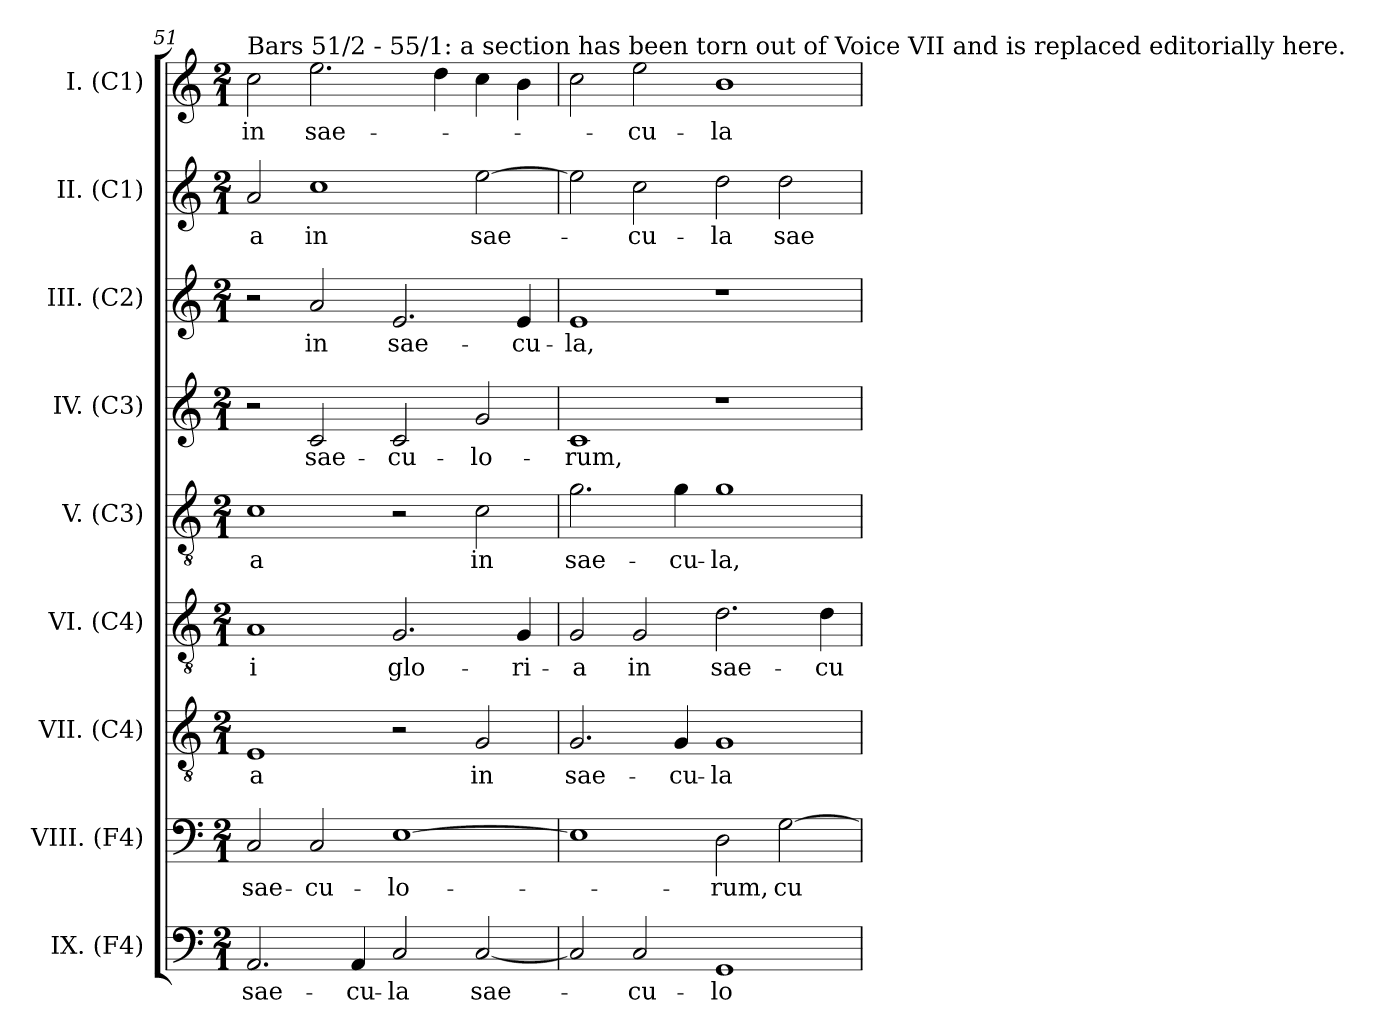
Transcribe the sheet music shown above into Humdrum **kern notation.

**kern	**text	**kern	**text	**kern	**text	**kern	**text	**kern	**text	**kern	**text	**kern	**text	**kern	**text	**kern	**text
*part9	*part9	*part8	*part8	*part7	*part7	*part6	*part6	*part5	*part5	*part4	*part4	*part3	*part3	*part2	*part2	*part1	*part1
*staff9	*staff9	*staff8	*staff8	*staff7	*staff7	*staff6	*staff6	*staff5	*staff5	*staff4	*staff4	*staff3	*staff3	*staff2	*staff2	*staff1	*staff1
*I"IX. (F4)	*	*I"VIII. (F4)	*	*I"VII. (C4)	*	*I"VI. (C4)	*	*I"V. (C3)	*	*I"IV. (C3)	*	*I"III. (C2)	*	*I"II. (C1)	*	*I"I. (C1)	*
*I'IX.	*	*I'VIII.	*	*I'VII.	*	*I'VI.	*	*I'V.	*	*I'IV.	*	*I'III.	*	*I'II.	*	*I'I.	*
!!LO:PB:g=z
*clefF4	*	*clefF4	*	*clefGv2	*	*clefGv2	*	*clefGv2	*	*clefG2	*	*clefG2	*	*clefG2	*	*clefG2	*
*	*	*	*	*	*	*	*	*ITrd7c12	*	*	*	*	*	*	*	*	*
*k[]	*	*k[]	*	*k[]	*	*k[]	*	*k[]	*	*k[]	*	*k[]	*	*k[]	*	*k[]	*
*C:	*	*C:	*	*C:	*	*C:	*	*C:	*	*C:	*	*C:	*	*C:	*	*C:	*
*M2/1	*	*M2/1	*	*M2/1	*	*M2/1	*	*M2/1	*	*M2/1	*	*M2/1	*	*M2/1	*	*M2/1	*
=51	=51	=51	=51	=51	=51	=51	=51	=51	=51	=51	=51	=51	=51	=51	=51	=51	=51
!	!LO:LY:b:color=#000000	!	!	!	!	!	!	!	!	!	!	!	!	!	!	!	!
!	!	!	!LO:LY:b:color=#000000	!	!	!	!	!	!	!	!	!	!	!	!	!	!
!	!	!	!	!	!LO:LY:b:color=#000000	!	!	!	!	!	!	!	!	!	!	!	!
!	!	!	!	!	!	!	!LO:LY:b:color=#000000	!	!	!	!	!	!	!	!	!	!
!	!	!	!	!	!	!	!	!	!LO:LY:b:color=#000000	!	!	!	!	!	!	!	!
!	!	!	!	!	!	!	!	!	!	!	!	!	!	!	!LO:LY:b:color=#000000	!	!
!	!	!	!	!	!	!	!	!	!	!	!	!	!	!	!	!LO:TX:a:t=Bars 51/2 - 55/1&colon; a section has been torn out of Voice VII and is replaced editorially here.	!
!	!	!	!	!	!	!	!	!	!	!	!	!	!	!	!	!	!LO:LY:b:color=#000000
2.AAi/	sae-	2Ci/	sae-	1Ei	-a	1Ai	-i	1Ci	-a	2r	.	2r	.	2ai/	-a	2cci\	in
!	!	!	!LO:LY:b:color=#000000	!	!	!	!	!	!	!	!	!	!	!	!	!	!
!	!	!	!	!	!	!	!	!	!	!	!LO:LY:b:color=#000000	!	!	!	!	!	!
!	!	!	!	!	!	!	!	!	!	!	!	!	!LO:LY:b:color=#000000	!	!	!	!
!	!	!	!	!	!	!	!	!	!	!	!	!	!	!	!LO:LY:b:color=#000000	!	!
!	!	!	!	!	!	!	!	!	!	!	!	!	!	!	!	!	!LO:LY:b:color=#000000
.	.	2Ci/	-cu-	.	.	.	.	.	.	2ci/	sae-	2ai/	in	1cci	in	2.eei\	sae-
!	!LO:LY:b:color=#000000	!	!	!	!	!	!	!	!	!	!	!	!	!	!	!	!
4AAi/	-cu-	.	.	.	.	.	.	.	.	.	.	.	.	.	.	.	.
!	!LO:LY:b:color=#000000	!	!	!	!	!	!	!	!	!	!	!	!	!	!	!	!
!	!	!	!LO:LY:b:color=#000000	!	!	!	!	!	!	!	!	!	!	!	!	!	!
!	!	!	!	!	!	!	!LO:LY:b:color=#000000	!	!	!	!	!	!	!	!	!	!
!	!	!	!	!	!	!	!	!	!	!	!LO:LY:b:color=#000000	!	!	!	!	!	!
!	!	!	!	!	!	!	!	!	!	!	!	!	!LO:LY:b:color=#000000	!	!	!	!
2Ci/	-la	[1Ei	-lo-	2r	.	2.Gi/	glo-	2r	.	2ci/	-cu-	2.ei/	sae-	.	.	.	.
.	.	.	.	.	.	.	.	.	.	.	.	.	.	.	.	4ddi\	.
!	!LO:LY:b:color=#000000	!	!	!	!	!	!	!	!	!	!	!	!	!	!	!	!
!	!	!	!	!	!LO:LY:b:color=#000000	!	!	!	!	!	!	!	!	!	!	!	!
!	!	!	!	!	!	!	!	!	!LO:LY:b:color=#000000	!	!	!	!	!	!	!	!
!	!	!	!	!	!	!	!	!	!	!	!LO:LY:b:color=#000000	!	!	!	!	!	!
!	!	!	!	!	!	!	!	!	!	!	!	!	!	!	!LO:LY:b:color=#000000	!	!
[2Ci/	sae-	.	.	2Gi/	in	.	.	2Ci\	in	2gi/	-lo-	.	.	[2eei\	sae-	4cci\	.
!	!	!	!	!	!	!	!LO:LY:b:color=#000000	!	!	!	!	!	!	!	!	!	!
!	!	!	!	!	!	!	!	!	!	!	!	!	!LO:LY:b:color=#000000	!	!	!	!
.	.	.	.	.	.	4Gi/	-ri-	.	.	.	.	4ei/	-cu-	.	.	4bi\	.
=52	=52	=52	=52	=52	=52	=52	=52	=52	=52	=52	=52	=52	=52	=52	=52	=52	=52
!	!	!	!	!	!LO:LY:b:color=#000000	!	!	!	!	!	!	!	!	!	!	!	!
!	!	!	!	!	!	!	!LO:LY:b:color=#000000	!	!	!	!	!	!	!	!	!	!
!	!	!	!	!	!	!	!	!	!LO:LY:b:color=#000000	!	!	!	!	!	!	!	!
!	!	!	!	!	!	!	!	!	!	!	!LO:LY:b:color=#000000	!	!	!	!	!	!
!	!	!	!	!	!	!	!	!	!	!	!	!	!LO:LY:b:color=#000000	!	!	!	!
2Ci/]	.	1Ei]	.	2.Gi/	sae-	2Gi/	-a	2.Gi\	sae-	1ci	-rum,	1ei	-la,	2eei\]	.	2cci\	.
!	!LO:LY:b:color=#000000	!	!	!	!	!	!	!	!	!	!	!	!	!	!	!	!
!	!	!	!	!	!	!	!LO:LY:b:color=#000000	!	!	!	!	!	!	!	!	!	!
!	!	!	!	!	!	!	!	!	!	!	!	!	!	!	!LO:LY:b:color=#000000	!	!
!	!	!	!	!	!	!	!	!	!	!	!	!	!	!	!	!	!LO:LY:b:color=#000000
2Ci/	-cu-	.	.	.	.	2Gi/	in	.	.	.	.	.	.	2cci\	-cu-	2eei\	-cu-
!	!	!	!	!	!LO:LY:b:color=#000000	!	!	!	!	!	!	!	!	!	!	!	!
!	!	!	!	!	!	!	!	!	!LO:LY:b:color=#000000	!	!	!	!	!	!	!	!
.	.	.	.	4Gi/	-cu-	.	.	4Gi\	-cu-	.	.	.	.	.	.	.	.
!	!LO:LY:b:color=#000000	!	!	!	!	!	!	!	!	!	!	!	!	!	!	!	!
!	!	!	!LO:LY:b:color=#000000	!	!	!	!	!	!	!	!	!	!	!	!	!	!
!	!	!	!	!	!LO:LY:b:color=#000000	!	!	!	!	!	!	!	!	!	!	!	!
!	!	!	!	!	!	!	!LO:LY:b:color=#000000	!	!	!	!	!	!	!	!	!	!
!	!	!	!	!	!	!	!	!	!LO:LY:b:color=#000000	!	!	!	!	!	!	!	!
!	!	!	!	!	!	!	!	!	!	!	!	!	!	!	!LO:LY:b:color=#000000	!	!
!	!	!	!	!	!	!	!	!	!	!	!	!	!	!	!	!	!LO:LY:b:color=#000000
1GGi	-lo-	2Di\	-rum,	1Gi	-la	2.di\	sae-	1Gi	-la,	1r	.	1r	.	2ddi\	-la	1bi	-la
!	!	!	!LO:LY:b:color=#000000	!	!	!	!	!	!	!	!	!	!	!	!	!	!
!	!	!	!	!	!	!	!	!	!	!	!	!	!	!	!LO:LY:b:color=#000000	!	!
.	.	[2Gi\	cu-	.	.	.	.	.	.	.	.	.	.	2ddi\	sae-	.	.
!	!	!	!	!	!	!	!LO:LY:b:color=#000000	!	!	!	!	!	!	!	!	!	!
.	.	.	.	.	.	4di\	-cu-	.	.	.	.	.	.	.	.	.	.
=	=	=	=	=	=	=	=	=	=	=	=	=	=	=	=	=	=
*-	*-	*-	*-	*-	*-	*-	*-	*-	*-	*-	*-	*-	*-	*-	*-	*-	*-
